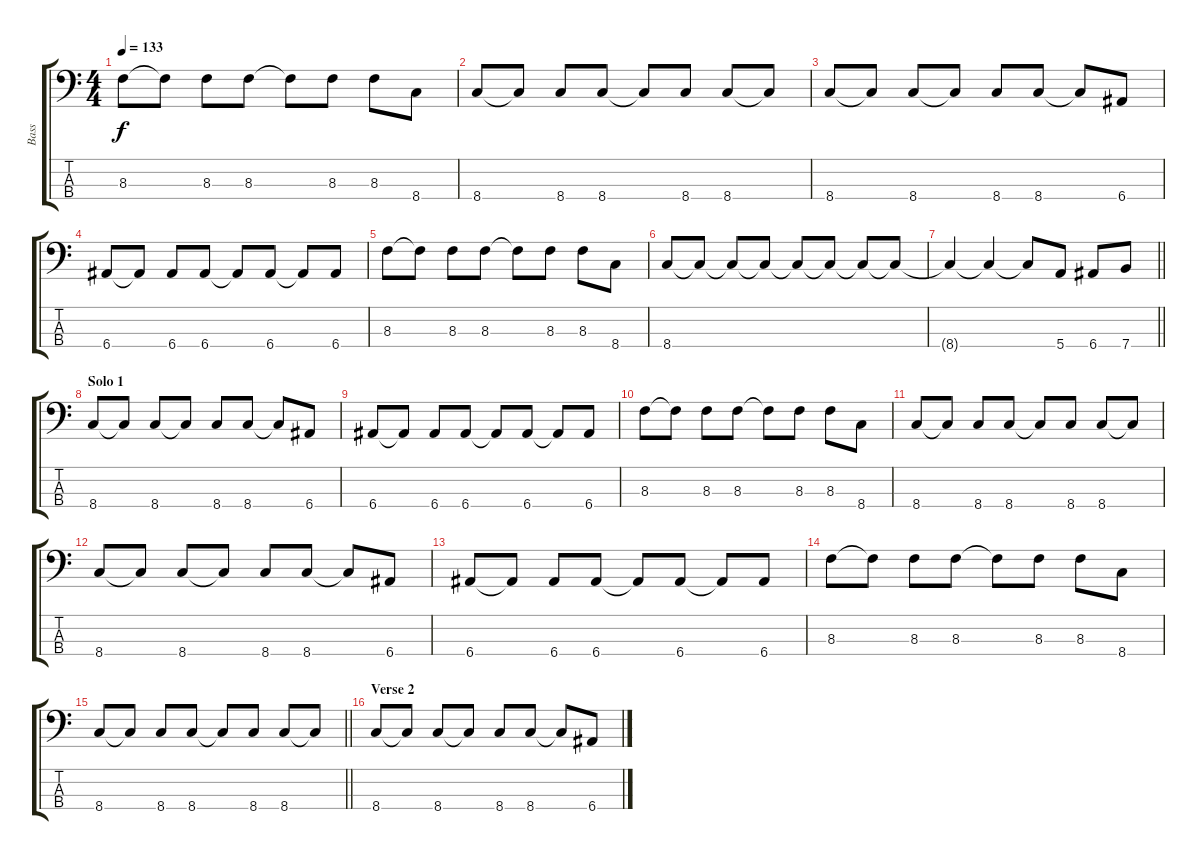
\track ("Bass" "Bass") {instrument electricbassfinger}
\staff {score tabs}
\tuning (G2 D2 A1 E1) {hide}
\ts (4 4)
\tempo 133
\clef f4
\ks c
8.3.8{dy f} 8.3{t}.8 8.3.8 8.3.8 8.3{t}.8 8.3.8 8.3.8 8.4.8 |
8.4.8 8.4{t}.8 8.4.8 8.4.8 8.4{t}.8 8.4.8 8.4.8 8.4{t}.8 |
8.4.8 8.4{t}.8 8.4.8 8.4{t}.8 8.4.8 8.4.8 8.4{t}.8 6.4.8 |
6.4.8 6.4{t}.8 6.4.8 6.4.8 6.4{t}.8 6.4.8 6.4{t}.8 6.4.8 |
8.3.8 8.3{t}.8 8.3.8 8.3.8 8.3{t}.8 8.3.8 8.3.8 8.4.8 |
8.4.8 8.4{t}.8 8.4{t}.8 8.4{t}.8 8.4{t}.8 8.4{t}.8 8.4{t}.8 8.4{t}.8 |
\barLineRight lightlight
8.4{t}.4 8.4{t}.4 8.4{t}.8 5.4.8 6.4.8 7.4.8 |
\section ("" "Solo 1")
8.4.8 8.4{t}.8 8.4.8 8.4{t}.8 8.4.8 8.4.8 8.4{t}.8 6.4.8 |
6.4.8 6.4{t}.8 6.4.8 6.4.8 6.4{t}.8 6.4.8 6.4{t}.8 6.4.8 |
8.3.8 8.3{t}.8 8.3.8 8.3.8 8.3{t}.8 8.3.8 8.3.8 8.4.8 |
8.4.8 8.4{t}.8 8.4.8 8.4.8 8.4{t}.8 8.4.8 8.4.8 8.4{t}.8 |
8.4.8 8.4{t}.8 8.4.8 8.4{t}.8 8.4.8 8.4.8 8.4{t}.8 6.4.8 |
6.4.8 6.4{t}.8 6.4.8 6.4.8 6.4{t}.8 6.4.8 6.4{t}.8 6.4.8 |
8.3.8 8.3{t}.8 8.3.8 8.3.8 8.3{t}.8 8.3.8 8.3.8 8.4.8 |
\barLineRight lightlight
8.4.8 8.4{t}.8 8.4.8 8.4.8 8.4{t}.8 8.4.8 8.4.8 8.4{t}.8 |
\section ("" "Verse 2")
8.4.8 8.4{t}.8 8.4.8 8.4{t}.8 8.4.8 8.4.8 8.4{t}.8 6.4.8
